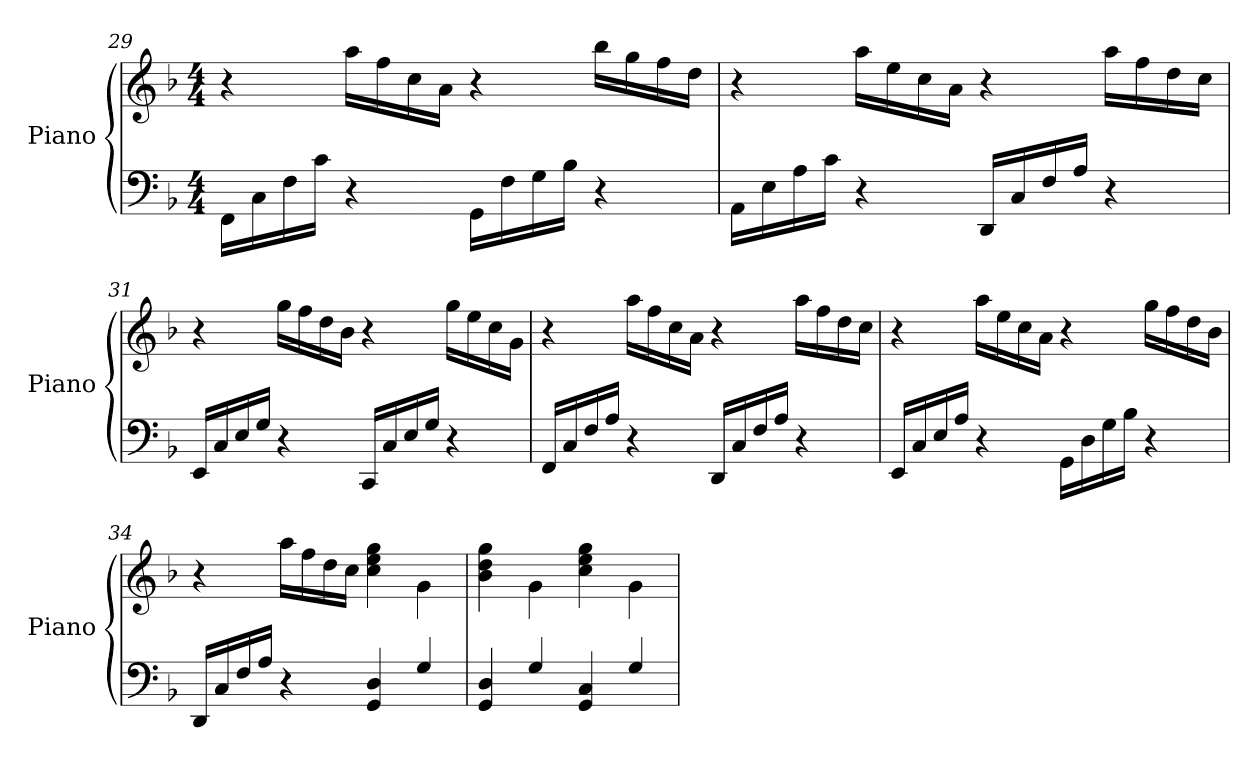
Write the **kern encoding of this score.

**kern	**kern
*part1	*part1
*staff2	*staff1
*I"Piano	*
*I'Piano	*
!!LO:LB:g=z
*clefF4	*clefG2
*k[b-]	*k[b-]
*M4/4	*M4/4
=29	=29
16FF\LL	4r
16C\	.
16F\	.
16c\JJ	.
4r	16aa\LL
.	16ff\
.	16cc\
.	16a\JJ
16GG\LL	4r
16F\	.
16G\	.
16B-\JJ	.
4r	16bb-\LL
.	16gg\
.	16ff\
.	16dd\JJ
=30	=30
16AA\LL	4r
16E\	.
16A\	.
16c\JJ	.
4r	16aa\LL
.	16ee\
.	16cc\
.	16a\JJ
16DD/LL	4r
16C/	.
16F/	.
16A/JJ	.
4r	16aa\LL
.	16ff\
.	16dd\
.	16cc\JJ
=31	=31
16EE/LL	4r
16C/	.
16E/	.
16G/JJ	.
4r	16gg\LL
.	16ff\
.	16dd\
.	16b-\JJ
16CC/LL	4r
16C/	.
16E/	.
16G/JJ	.
4r	16gg\LL
.	16ee\
.	16cc\
.	16g\JJ
!!LO:LB:g=z
=32	=32
16FF/LL	4r
16C/	.
16F/	.
16A/JJ	.
4r	16aa\LL
.	16ff\
.	16cc\
.	16a\JJ
16DD/LL	4r
16C/	.
16F/	.
16A/JJ	.
4r	16aa\LL
.	16ff\
.	16dd\
.	16cc\JJ
=33	=33
16EE/LL	4r
16C/	.
16E/	.
16A/JJ	.
4r	16aa\LL
.	16ee\
.	16cc\
.	16a\JJ
16GG\LL	4r
16D\	.
16G\	.
16B-\JJ	.
4r	16gg\LL
.	16ff\
.	16dd\
.	16b-\JJ
=34	=34
16DD/LL	4r
16C/	.
16F/	.
16A/JJ	.
4r	16aa\LL
.	16ff\
.	16dd\
.	16cc\JJ
4GG/Z> 4D/Z>	4cc\ 4ee\ 4gg\
4G/	4g\
!!LO:LB:g=z
=35	=35
4GG/ 4D/	4b-\ 4dd\ 4gg\
4G/	4g\
4GG/ 4C/	4cc\ 4ee\ 4gg\
4G/	4g\
=	=
*-	*-
